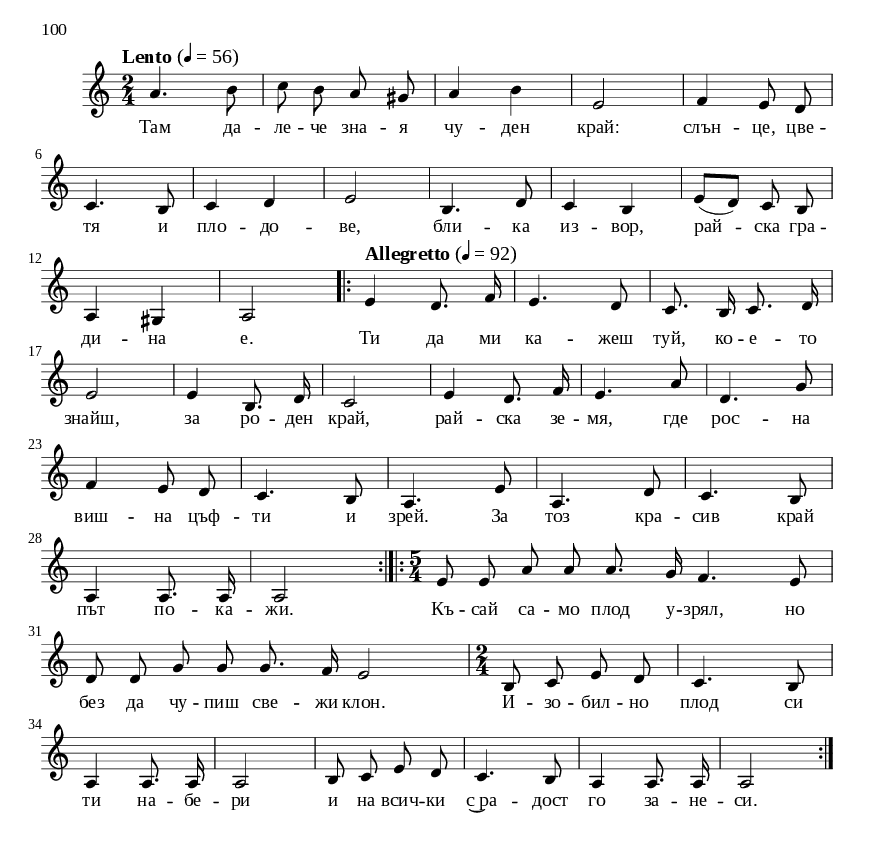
\version "2.24.4"

\include "include/globals.ily"

\bookpart {
  \label #'ref117
  \tocItem \markup "Там далече"
  \include "include/bookpart-paper.ily"
  \paper {
      print-first-page-number = ##t
      bookpart-level-page-numbering = ##t
  print-page-number = ##t
      first-page-number = #100
}
\score {
    \include "include/score-layout.ily"

    \new Voice \absolute {
      \clef treble
      \key a \minor
      \time 2/4
      \tempoFunc "Lento" 4 "56"
      \autoBeamOff
      a'4. b'8 |  c''8 b'8 a'8 gis'8 | a'4 b'4 | e'2 |  f'4 e'8 d'8 \break |


      c'4. b8 | c'4 d'4 | e'2 | b4. d'8 | c'4 b4 | e'8 ( [d'8] ) c'8 b8 \break |


      a4 gis4 | a2 \bar ".|:"
      | \tempoFunc "Allegretto" 4 "92" | e'4 d'8. f'16 | e'4. d'8 |c'8. b16 c'8. d'16 \break |

      e'2 | e'4 b8. d'16 | c'2 | e'4 d'8. f'16 | e'4. a'8 | d'4. g'8 \break |

      f'4 e'8 d'8 | c'4. b8 |   \key a \minor a4. e'8 | a4. d'8 | c'4. b8 \break |

      a4 a8. a16 | a2 \bar ":|.|:"
      | \time 5/4
      e'8 e'8 a'8 a'8 a'8. g'16 f'4. e'8 \break |

      d'8 d'8 g'8 g'8 g'8. f'16 e'2 | \time 2/4  b8 c'8 e'8 d'8 | c'4. b8 \break |

      a4 a8. a16 | a2 | b8 c'8 e'8 d'8 | c'4. b8 | a4 a8. a16 | a2 \bar ":|."
    }

    \addlyrics {
      Там   да  --  ле
      --  че   зна  --  я   чу  --  ден   край: слън --  це,
      цве  --  тя   и   пло  --  до  --  ве,   бли  --  ка   из  --
      вор,   рай  --  ска   гра  --  ди  --  на   е.   Ти   да   ми   ка
      --  жеш   туй,   ко  --  е  --  то   знайш, за   ро  --  ден
      край,   рай  --  ска   зе  --  мя,   где   рос  --  на   виш  --
      на   цъф  --  ти   и   зрей.   За   тоз   кра  --  сив   край
      път   по  --  ка  --  жи.   Къ  --  сай   са  --  мо   плод   у  --
      зрял,   но   без   да   чу  --  пиш   све  --  жи   клон.   И  --
      зо  --  бил  --  но   плод   си   ти   на  --  бе  --  ри   и   на
      всич  --  ки   с~ра  --  дост   го   за  --  не  --  си.
    }

    \header {
      title = \titleFunc #'ref_desc_13 "Там далече" " Tam daleče"
    }

    \midi{}

  } % score


} % bookpart
